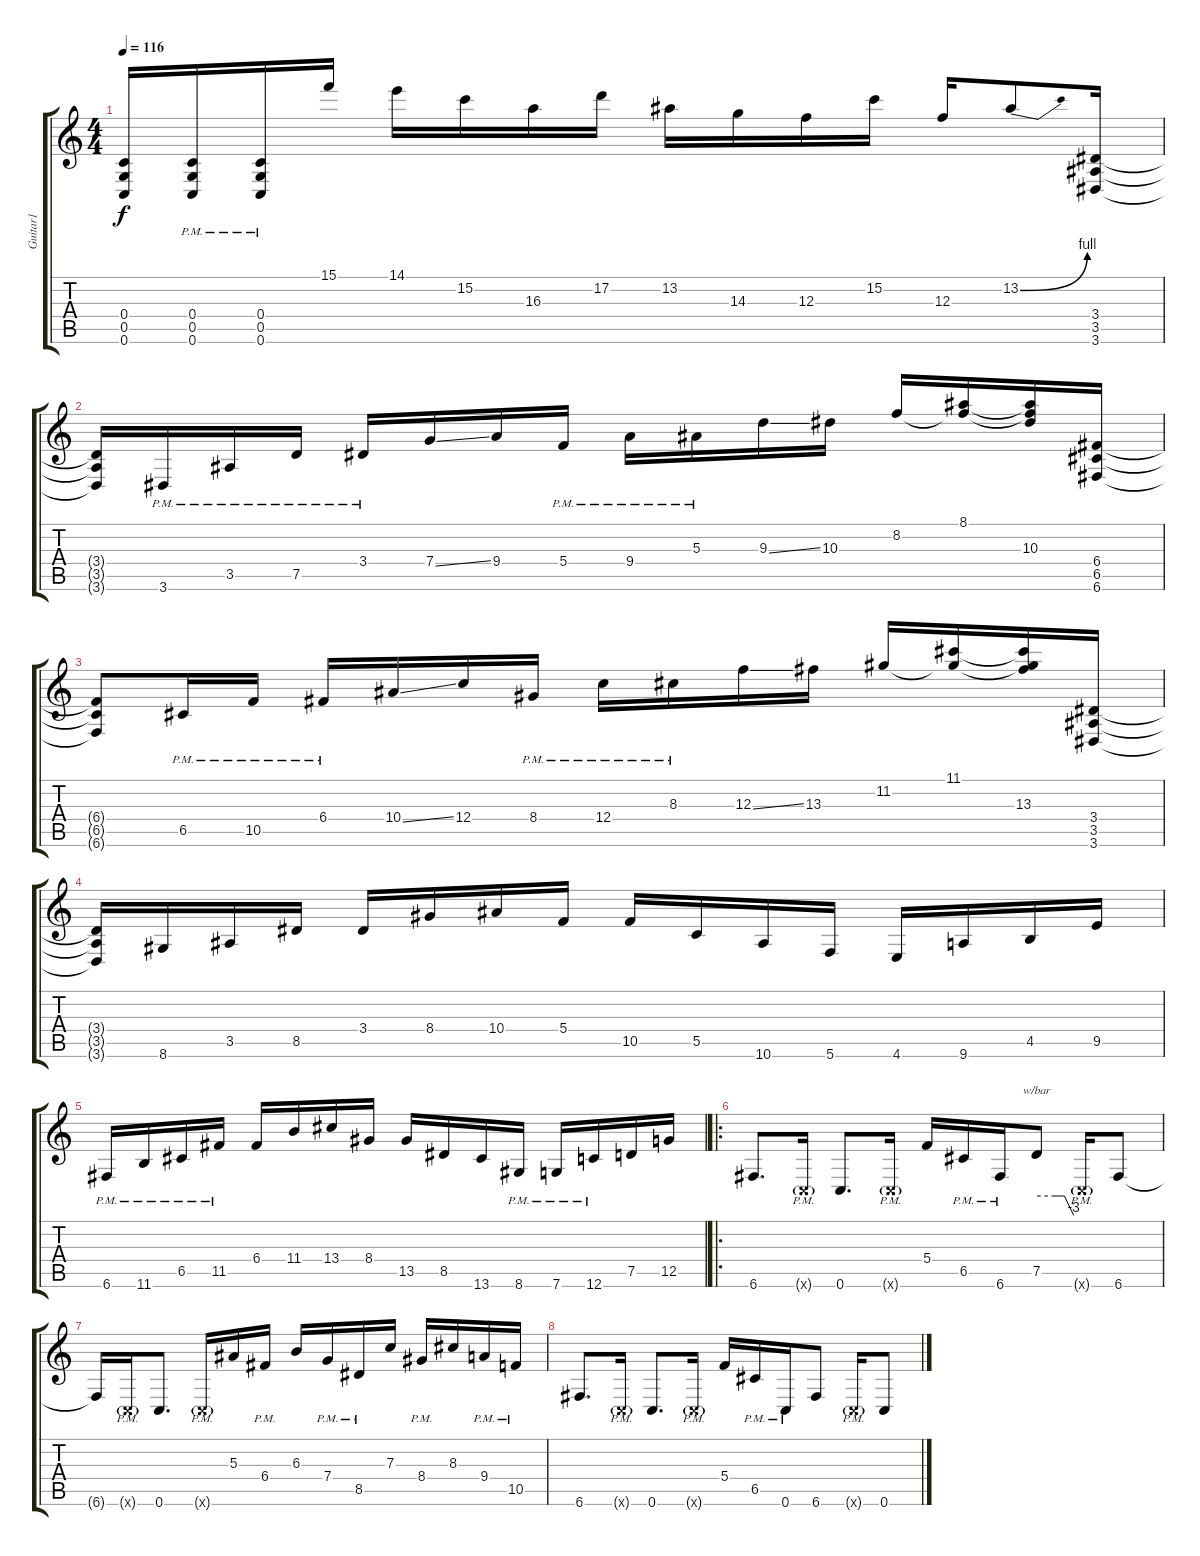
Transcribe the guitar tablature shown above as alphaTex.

\track ("Guitar1" "Guitar1") {instrument distortionguitar}
\staff {score tabs}
\tuning (D4 A3 F3 C3 G2 C2) {hide}
\ts (4 4)
\tempo 116
\clef g2
\ks c
(0.4{t} 0.5{t} 0.6{t}).16{dy f} (0.4{pm} 0.5{pm} 0.6{pm}).16 (0.4{pm} 0.5{pm} 0.6{pm}).16 15.1.16 14.1.16 15.2.16 16.3.16 17.2.16 13.2.16 14.3.16 12.3.16 15.2.16 12.3.16 13.2{be (bend 0 0 60 4)}.8 (3.4 3.5 3.6).16 |
(3.4{t} 3.5{t} 3.6{t}).16 3.6{pm}.16 3.5{pm}.16 7.5{pm}.16 3.4{pm}.16 7.4{ss}.16 9.4.16 5.4{pm}.16 9.4{pm}.16 5.3{pm}.16 9.3{ss}.16 10.3.16 8.2.16 (8.1 8.2{t}).16 (8.1{t} 8.2{t} 10.3).16 (6.4 6.5 6.6).16 |
(6.4{t} 6.5{t} 6.6{t}).8 6.5{pm}.16 10.5{pm}.16 6.4{pm}.16 10.4{ss}.16 12.4.16 8.4{pm}.16 12.4{pm}.16 8.3{pm}.16 12.3{ss}.16 13.3.16 11.2.16 (11.1 11.2{t}).16 (11.1{t} 11.2{t} 13.3).16 (3.4 3.5 3.6).16 |
(3.4{t} 3.5{t} 3.6{t}).16 8.6.16 3.5.16 8.5.16 3.4.16 8.4.16 10.4.16 5.4.16 10.5.16 5.5.16 10.6.16 5.6.16 4.6.16 9.6.16 4.5.16 9.5.16 |
6.6{pm}.16 11.6{pm}.16 6.5{pm}.16 11.5{pm}.16 6.4.16 11.4.16 13.4.16 8.4.16 13.5.16 8.5.16 13.6.16 8.6{pm}.16 7.6{pm}.16 12.6{pm}.16 7.5.16 12.5.16 |
\ro
6.6.8{d} 0.6{g pm x}.16 0.6.8{d} 0.6{g pm x}.16 5.4.16 6.5{pm}.16 6.6{pm}.16 7.5.8{tbe (custom default 0 0 30 0 35 0 45 0 60 -12)} 0.6{g pm x}.16 6.6.8 |
6.6{t}.16 0.6{g pm x}.16 0.6.8{d} 0.6{g pm x}.16 5.3.16 6.4{pm}.16 6.3.16 7.4{pm}.16 8.5{pm}.16 7.3.16 8.4{pm}.16 8.3.16 9.4{pm}.16 10.5{pm}.16 |
6.6.8{d} 0.6{g pm x}.16 0.6.8{d} 0.6{g pm x}.16 5.4.16 6.5{pm}.16 0.6{pm}.16 6.6.8 0.6{g pm x}.16 0.6.8
